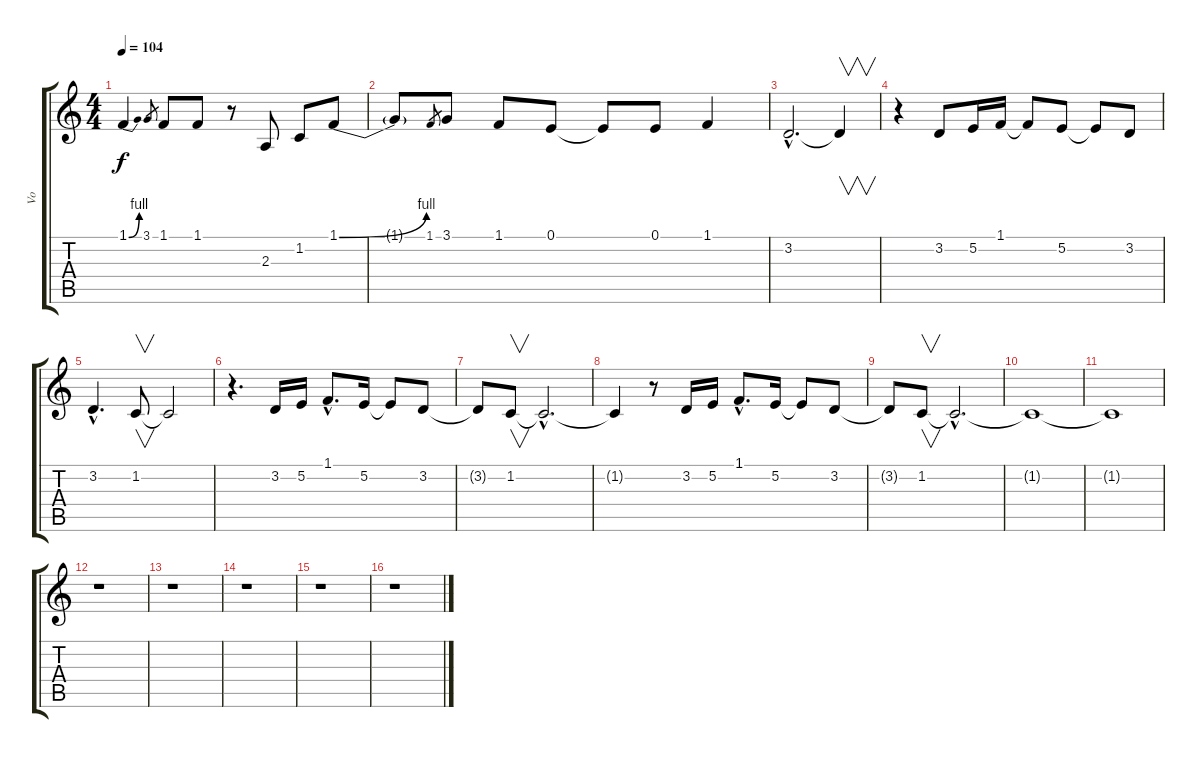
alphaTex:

\track ("Vo" "Vo") {instrument lead6voice}
\staff {score tabs}
\tuning (E4 B3 G3 D3 A2 E2) {hide}
\ts (4 4)
\tempo 104
\clef g2
\ks c
1.1{be (bend 0 0 60 4)}.4{dy f} 3.1.8{gr} 1.1.8 1.1.8 r.8 2.3.8 1.2.8 1.1{be (bend 0 0 60 4)}.8 |
1.1{t}.8 1.1.8{gr} 3.1.8 1.1.8 0.1.8 0.1{t}.8 0.1.8 1.1.4 |
3.2{hac}.2{d} 3.2{t}.4{v} |
r.4 3.2.8 5.2.16 1.1.16 1.1{t}.8 5.2.8 5.2{t}.8 3.2.8 |
3.2{hac}.4{d} 1.2.8{v} 1.2{t}.2 |
r.4{d} 3.2.16 5.2.16 1.1{hac}.8{d} 5.2.16 5.2{t}.8 3.2.8 |
3.2{t}.8 1.2.8{v} 1.2{hac t}.2{d} |
1.2{t}.4 r.8 3.2.16 5.2.16 1.1{hac}.8{d} 5.2.16 5.2{t}.8 3.2.8 |
3.2{t}.8 1.2.8{v} 1.2{hac t}.2{d} |
1.2{t}.1{volume 0} |
1.2{t}.1 |
r.1 |
r.1 |
r.1 |
r.1 |
r.1
